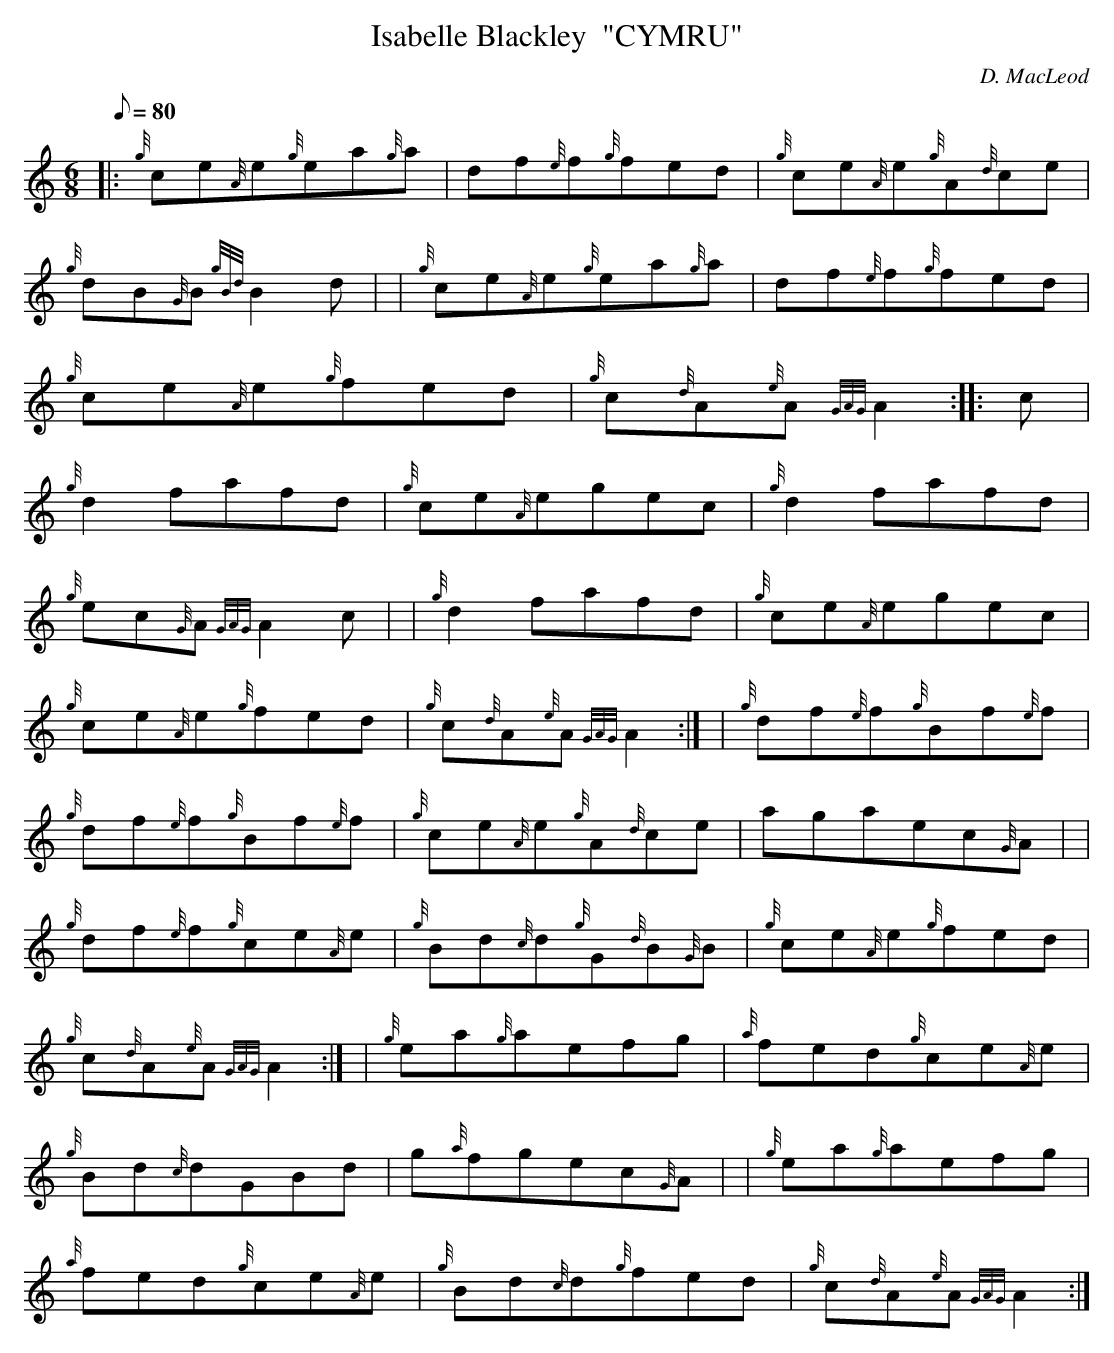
X:1
T:Isabelle Blackley  "CYMRU"
M:6/8
L:1/8
Q:80
C:D. MacLeod
K:HP
|: {g}ce{A}e{g}ea{g}a | \
df{e}f{g}fed | \
{g}ce{A}e{g}A{d}ce |
{g}dB{G}B{gBd}B2d | | \
{g}ce{A}e{g}ea{g}a | \
df{e}f{g}fed |
{g}ce{A}e{g}fed | \
{g}c{d}A{e}A{GAG}A2 :: \
c |
{g}d2fafd | \
{g}ce{A}egec | \
{g}d2fafd |
{g}ec{G}A{GAG}A2c | | \
{g}d2fafd | \
{g}ce{A}egec |
{g}ce{A}e{g}fed | \
{g}c{d}A{e}A{GAG}A2 :| | \
{g}df{e}f{g}Bf{e}f |
{g}df{e}f{g}Bf{e}f | \
{g}ce{A}e{g}A{d}ce | \
agaec{G}A| |
{g}df{e}f{g}ce{A}e | \
{g}Bd{c}d{g}G{d}B{G}B | \
{g}ce{A}e{g}fed |
{g}c{d}A{e}A{GAG}A2 :| | \
{g}ea{g}aefg | \
{a}fed{g}ce{A}e |
{g}Bd{c}dGBd | \
g{a}fgec{G}A | | \
{g}ea{g}aefg |
{a}fed{g}ce{A}e | \
{g}Bd{c}d{g}fed | \
{g}c{d}A{e}A{GAG}A2 :|
